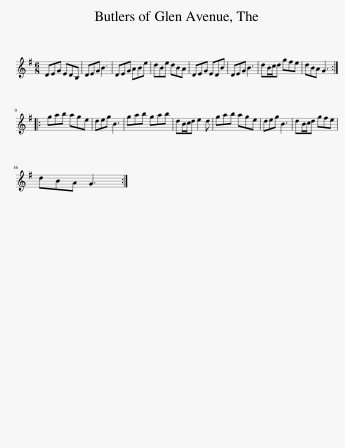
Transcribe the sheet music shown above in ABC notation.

X:1
L:1/8
M:6/8
I:linebreak $
K:G
V:1 treble
V:1
 DEG EDB, | DEG B3 | DEG ABe | dBe dBA | DEG EDB | %5
 DEG B3 | dB/c/d gfe | dBA G3 ::$ gab age | deg B3 | %10
 gab gab | dB/c/d e2 d | gab age | deg B3 | dB/c/d gfe |$ %15
 dBA G3 :| %16
